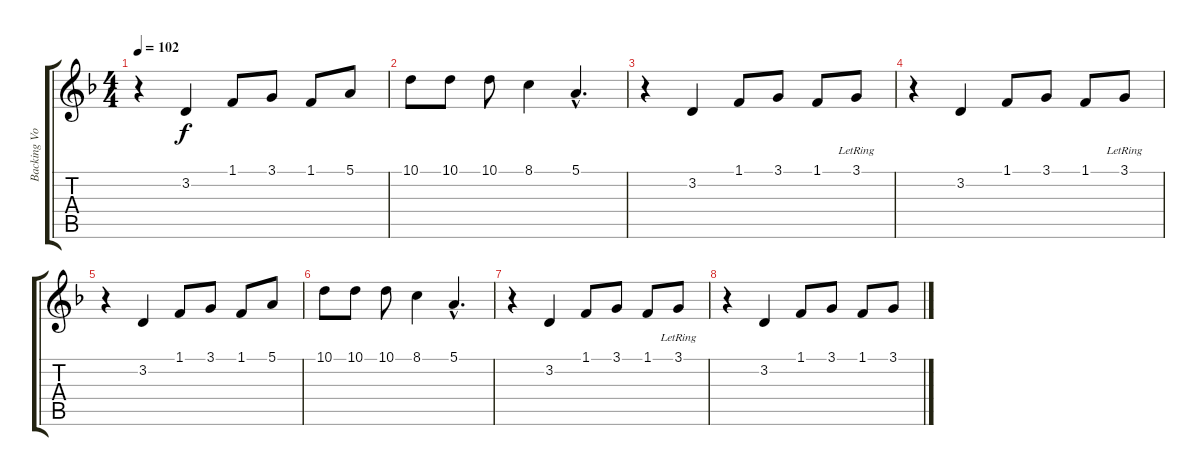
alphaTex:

\track ("Backing Vocals" "Backing Vo") {instrument synthstrings2}
\staff {score tabs}
\tuning (E4 B3 G3 D3 A2 E2) {hide}
\ts (4 4)
\tempo 102
\clef g2
\ks dminor
r.4{dy f} 3.2.4 1.1.8 3.1.8 1.1.8 5.1.8 |
10.1.8 10.1.8 10.1.8 8.1.4 5.1{hac}.4{d} |
r.4 3.2.4 1.1.8 3.1.8 1.1.8 3.1{lr}.8 |
r.4 3.2.4 1.1.8 3.1.8 1.1.8 3.1{lr}.8 |
r.4 3.2.4 1.1.8 3.1.8 1.1.8 5.1.8 |
10.1.8 10.1.8 10.1.8 8.1.4 5.1{hac}.4{d} |
r.4 3.2.4 1.1.8 3.1.8 1.1.8 3.1{lr}.8 |
r.4 3.2.4 1.1.8 3.1.8 1.1.8 3.1.8
